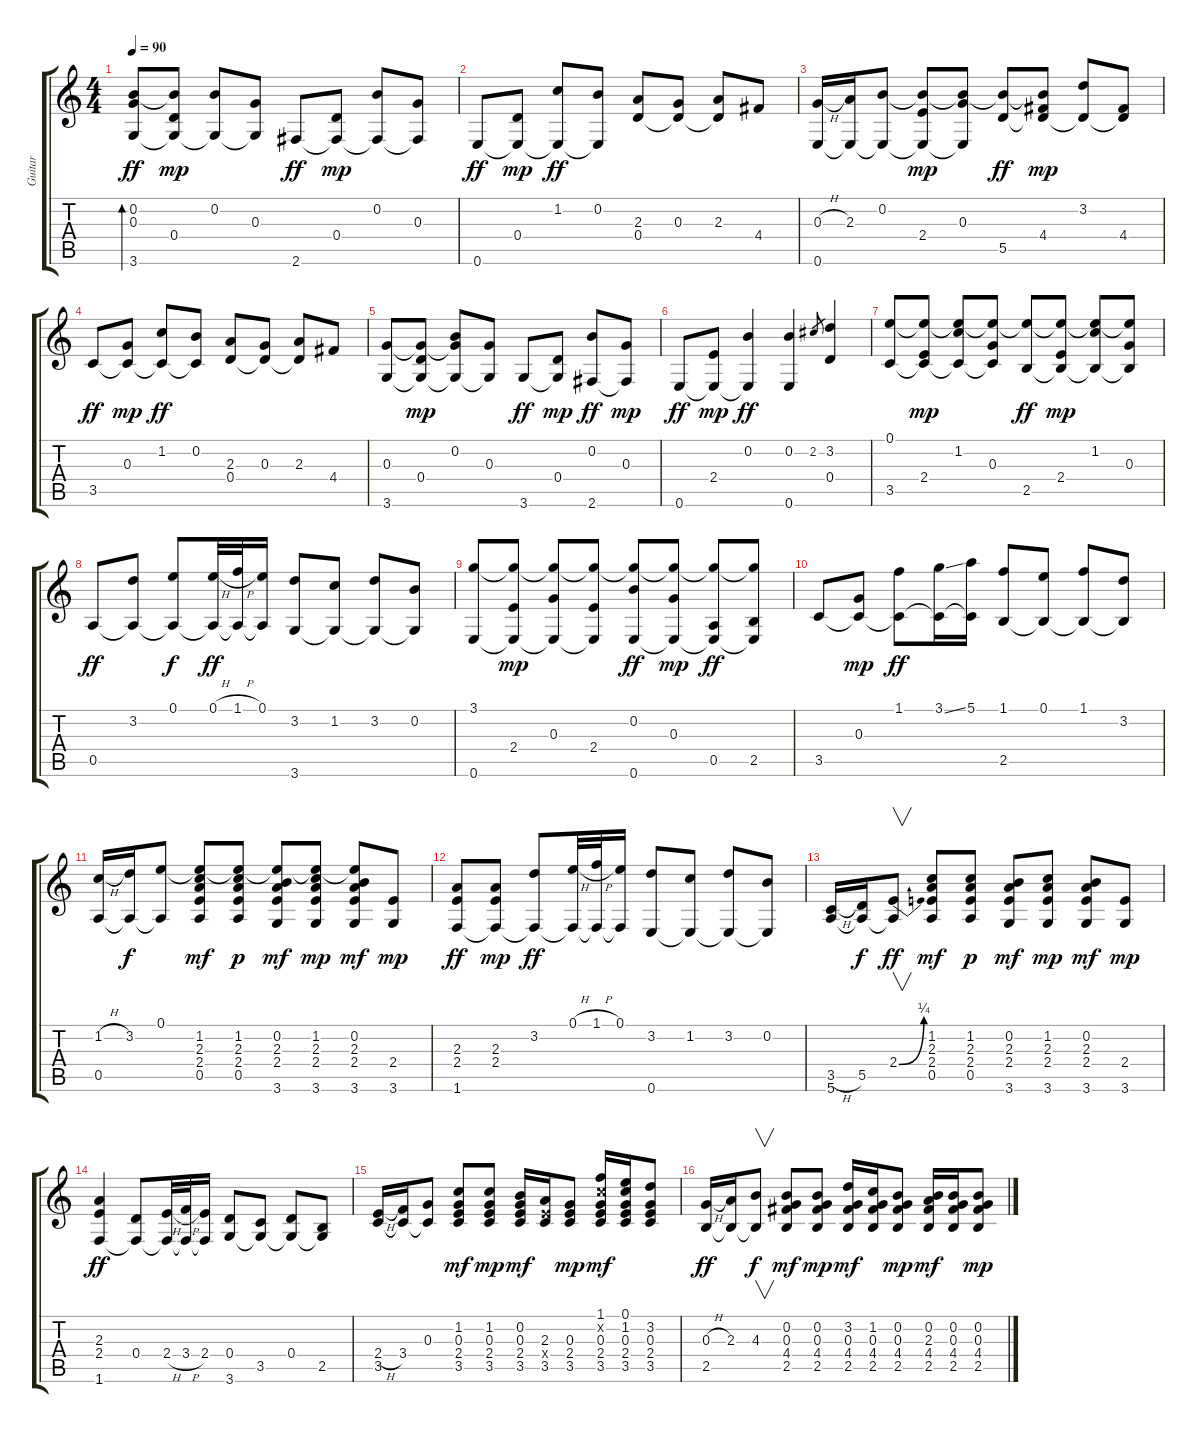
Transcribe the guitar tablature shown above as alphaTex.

\track ("Guitar " "Guitar ") {instrument acousticguitarsteel}
\staff {score tabs}
\tuning (E4 B3 G3 D3 A2 E2) {hide}
\ts (4 4)
\tempo 90
\clef g2
\ks c
(0.2 0.3 3.6).8{bd 120 dy ff} (0.2{t} 0.4 3.6{t}).8{dy mp} (0.2 3.6{t}).8 (0.3 3.6{t}).8 2.6.8{dy ff} (0.4 2.6{t}).8{dy mp} (0.2 2.6{t}).8 (0.3 2.6{t}).8 |
0.6.8{dy ff} (0.4 0.6{t}).8{dy mp} (1.2 0.6{t}).8{dy ff} (0.2 0.6{t}).8 (2.3 0.4).8 (0.3 0.4{t}).8 (2.3 0.4{t}).8 4.4.8 |
(0.3{h} 0.6).16 (2.3 0.6{t}).16 (0.2 0.6{t}).8 (0.2{t} 2.4 0.6{t}).8{dy mp} (0.2{t} 0.3 0.6{t}).8 (0.2{t} 5.5).8{dy ff} (0.2{t} 4.4 5.5{t}).8{dy mp} (3.2 5.5{t}).8 (4.4 5.5{t}).8 |
3.5.8{dy ff} (0.3 3.5{t}).8{dy mp} (1.2 3.5{t}).8{dy ff} (0.2 3.5{t}).8 (2.3 0.4).8 (0.3 0.4{t}).8 (2.3 0.4{t}).8 4.4.8 |
(0.3 3.6).8 (0.3{t} 0.4 3.6{t}).8{dy mp} (0.2 0.3{t} 3.6{t}).8 (0.3 3.6{t}).8 3.6.8{dy ff} (0.4 3.6{t}).8{dy mp} (0.2 2.6).8{dy ff} (0.3 2.6{t}).8{dy mp} |
0.6.8{dy ff} (2.4 0.6{t}).8{dy mp} (0.2 0.6{t}).4{dy ff} (0.2 0.6).4 2.2.8{gr} (3.2 0.4).4 |
(0.1 3.5).8 (0.1{t} 2.4 3.5{t}).8{dy mp} (0.1{t} 1.2 3.5{t}).8 (0.1{t} 0.3 3.5{t}).8 (0.1{t} 2.5).8{dy ff} (0.1{t} 2.4 2.5{t}).8{dy mp} (0.1{t} 1.2 2.5{t}).8 (0.1{t} 0.3 2.5{t}).8 |
0.5.8{dy ff} (3.2 0.5{t}).8 (0.1 0.5{t}).8{dy f} (0.1{h} 0.5{t}).32{dy ff} (1.1{h} 0.5{t}).32 (0.1 0.5{t}).16 (3.2 3.6).8 (1.2 3.6{t}).8 (3.2 3.6{t}).8 (0.2 3.6{t}).8 |
(3.1 0.6).8 (3.1{t} 2.4 0.6{t}).8{dy mp} (3.1{t} 0.3 0.6{t}).8 (3.1{t} 2.4 0.6{t}).8 (3.1{t} 0.2 0.6).8{dy ff} (3.1{t} 0.3 0.6{t}).8{dy mp} (3.1{t} 0.5 0.6{t}).8{dy ff} (3.1{t} 2.5 0.6{t}).8 |
3.5.8 (0.3 3.5{t}).8{dy mp} (1.1 3.5{t}).8{dy ff} (3.1{ss} 3.5{t}).16 (5.1 3.5{t}).16 (1.1 2.5).8 (0.1 2.5{t}).8 (1.1 2.5{t}).8 (3.2 2.5{t}).8 |
(1.2{h} 0.5).16 (3.2 0.5{t}).16{dy f} (0.1 0.5{t}).8 (0.1{t} 1.2 2.3 2.4 0.5).8{dy mf} (0.1{t} 1.2 2.3 2.4 0.5).8{dy p} (0.1{t} 0.2 2.3 2.4 3.6).8{dy mf} (0.1{t} 1.2 2.3 2.4 3.6).8{dy mp} (0.1{t} 0.2 2.3 2.4 3.6).8{dy mf} (2.4 3.6).8{dy mp} |
(2.3 2.4 1.6).8{dy ff} (2.3 2.4 1.6{t}).8{dy mp} (3.2 1.6{t}).8{dy ff} (0.1{h} 1.6{t}).32 (1.1{h} 1.6{t}).32 (0.1 1.6{t}).16 (3.2 0.6).8 (1.2 0.6{t}).8 (3.2 0.6{t}).8 (0.2 0.6{t}).8 |
(3.5{h} 5.6).16 (5.5 5.6{t}).16{dy f} (2.4{be (bend 0 0 60 1)} 5.6{t}).8{v dy ff} (1.2 2.3 2.4 0.5).8{dy mf} (1.2 2.3 2.4 0.5).8{dy p} (0.2 2.3 2.4 3.6).8{dy mf} (1.2 2.3 2.4 3.6).8{dy mp} (0.2 2.3 2.4 3.6).8{dy mf} (2.4 3.6).8{dy mp} |
(2.3 2.4 1.6).4{dy ff} (0.4 1.6{t}).8 (2.4{h} 1.6{t}).32 (3.4{h} 1.6{t}).32 (2.4 1.6{t}).16 (0.4 3.6).8 (3.5 3.6{t}).8 (0.4 3.6{t}).8 (2.5 3.6{t}).8 |
(2.4{h} 3.5).16 (3.4 3.5{t}).16 (0.3 3.5{t}).8 (1.2 0.3 2.4 3.5).8{dy mf} (1.2 0.3 2.4 3.5).8{dy mp} (0.2 0.3 2.4 3.5).16{dy mf} (2.3 2.4{x} 3.5).16 (0.3 2.4 3.5).8{dy mp} (1.1 1.2{x} 0.3 2.4 3.5).16{dy mf} (0.1 1.2 0.3 2.4 3.5).16 (3.2 0.3 2.4 3.5).8 |
(0.3{h} 2.5).16{dy ff} (2.3 2.5{t}).16 (4.3 2.5{t}).8{v dy f} (0.2 0.3 4.4 2.5).8{dy mf} (0.2 0.3 4.4 2.5).8{dy mp} (3.2 0.3 4.4 2.5).16{dy mf} (1.2 0.3 4.4 2.5).16 (0.2 0.3 4.4 2.5).8{dy mp} (0.2 2.3 4.4 2.5).16{dy mf} (0.2 0.3 4.4 2.5).16 (0.2 0.3 4.4 2.5).8{dy mp}
